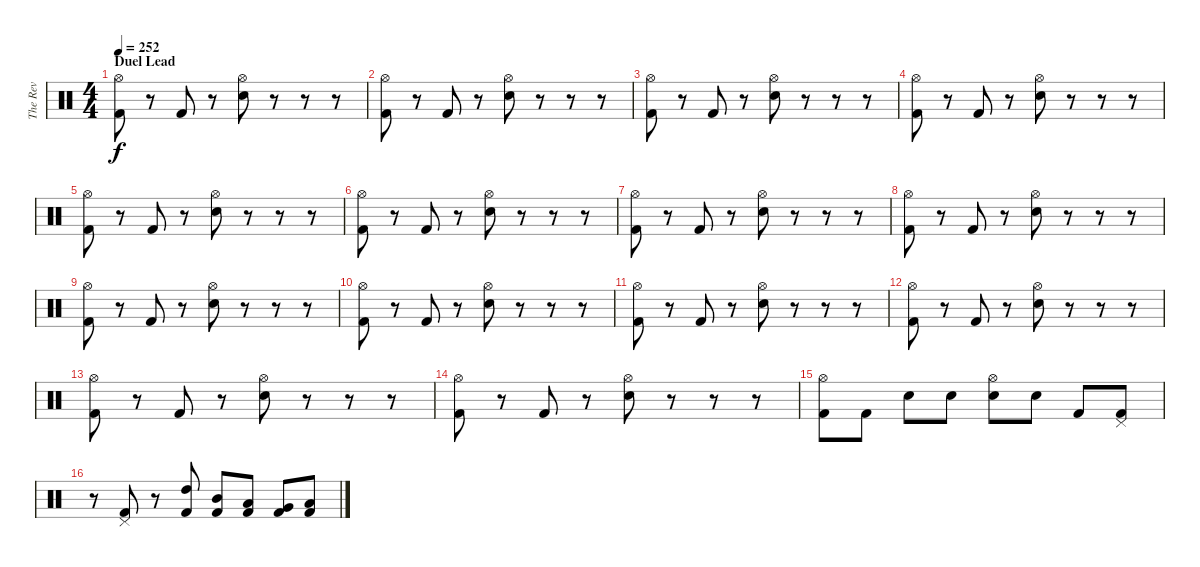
\track ("The Rev" "The Rev") {instrument percussion}
\staff {score}
\articulation defaults
\ts (4 4)
\section ("" "Duel Lead")
\tempo 252
\clef neutral
\ks c
("Hi-Hat (open)" "Kick (hit) 2").8{dy f} r.8 "Kick (hit) 2".8 r.8 ("Hi-Hat (open)" "Electric Snare (hit)").8 r.8 r.8 r.8 |
("Hi-Hat (open)" "Kick (hit) 2").8 r.8 "Kick (hit) 2".8 r.8 ("Hi-Hat (open)" "Electric Snare (hit)").8 r.8 r.8 r.8 |
("Hi-Hat (open)" "Kick (hit) 2").8 r.8 "Kick (hit) 2".8 r.8 ("Hi-Hat (open)" "Electric Snare (hit)").8 r.8 r.8 r.8 |
("Hi-Hat (open)" "Kick (hit) 2").8 r.8 "Kick (hit) 2".8 r.8 ("Hi-Hat (open)" "Electric Snare (hit)").8 r.8 r.8 r.8 |
("Hi-Hat (open)" "Kick (hit) 2").8 r.8 "Kick (hit) 2".8 r.8 ("Hi-Hat (open)" "Electric Snare (hit)").8 r.8 r.8 r.8 |
("Hi-Hat (open)" "Kick (hit) 2").8 r.8 "Kick (hit) 2".8 r.8 ("Hi-Hat (open)" "Electric Snare (hit)").8 r.8 r.8 r.8 |
("Hi-Hat (open)" "Kick (hit) 2").8 r.8 "Kick (hit) 2".8 r.8 ("Hi-Hat (open)" "Electric Snare (hit)").8 r.8 r.8 r.8 |
("Hi-Hat (open)" "Kick (hit) 2").8 r.8 "Kick (hit) 2".8 r.8 ("Hi-Hat (open)" "Electric Snare (hit)").8 r.8 r.8 r.8 |
("Hi-Hat (open)" "Kick (hit) 2").8 r.8 "Kick (hit) 2".8 r.8 ("Hi-Hat (open)" "Electric Snare (hit)").8 r.8 r.8 r.8 |
("Hi-Hat (open)" "Kick (hit) 2").8 r.8 "Kick (hit) 2".8 r.8 ("Hi-Hat (open)" "Electric Snare (hit)").8 r.8 r.8 r.8 |
("Hi-Hat (open)" "Kick (hit) 2").8 r.8 "Kick (hit) 2".8 r.8 ("Hi-Hat (open)" "Electric Snare (hit)").8 r.8 r.8 r.8 |
("Hi-Hat (open)" "Kick (hit) 2").8 r.8 "Kick (hit) 2".8 r.8 ("Hi-Hat (open)" "Electric Snare (hit)").8 r.8 r.8 r.8 |
("Hi-Hat (open)" "Kick (hit) 2").8 r.8 "Kick (hit) 2".8 r.8 ("Hi-Hat (open)" "Electric Snare (hit)").8 r.8 r.8 r.8 |
("Hi-Hat (open)" "Kick (hit) 2").8 r.8 "Kick (hit) 2".8 r.8 ("Hi-Hat (open)" "Electric Snare (hit)").8 r.8 r.8 r.8 |
("Hi-Hat (open)" "Kick (hit) 2").8 "Kick (hit) 2".8 "Electric Snare (hit)".8 "Electric Snare (hit)".8 ("Hi-Hat (open)" "Electric Snare (hit)").8 "Electric Snare (hit)".8 "Kick (hit) 2".8 ("Pedal Hi-Hat (hit)" "Kick (hit) 2").8 |
r.8 ("Pedal Hi-Hat (hit)" "Kick (hit) 2").8 r.8 ("High Tom (hit)" "Kick (hit) 2").8 ("Mid Tom (hit)" "Kick (hit) 2").8 ("Low Tom (hit)" "Kick (hit) 2").8 ("Very Low Tom (hit)" "Kick (hit) 2").8 ("Low Floor Tom (hit)" "Kick (hit) 2").8
